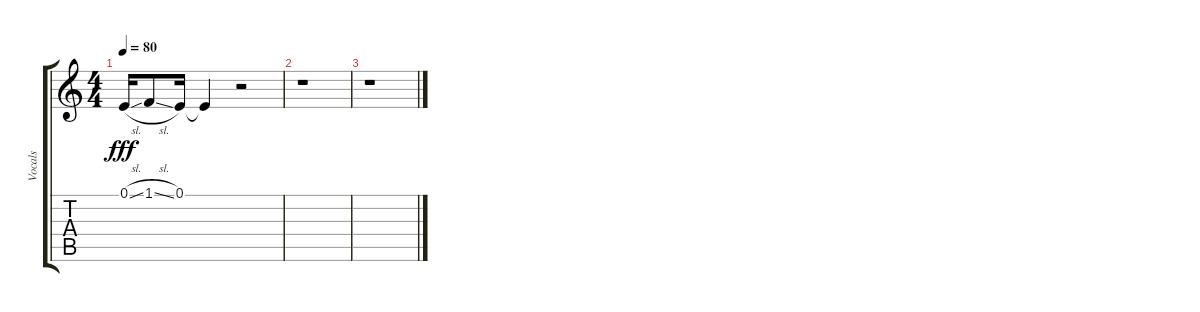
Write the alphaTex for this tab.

\track ("Vocals" "Vocals") {instrument voiceoohs}
\staff {score tabs}
\tuning (E4 B3 G3 D3 A2 E2) {hide}
\ts (4 4)
\tempo 80
\clef g2
\ks c
0.1{sl t}.16{dy fff} 1.1{sl}.8 0.1.16 0.1{t}.4 r.2 |
r.1 |
r.1{volume 0}
